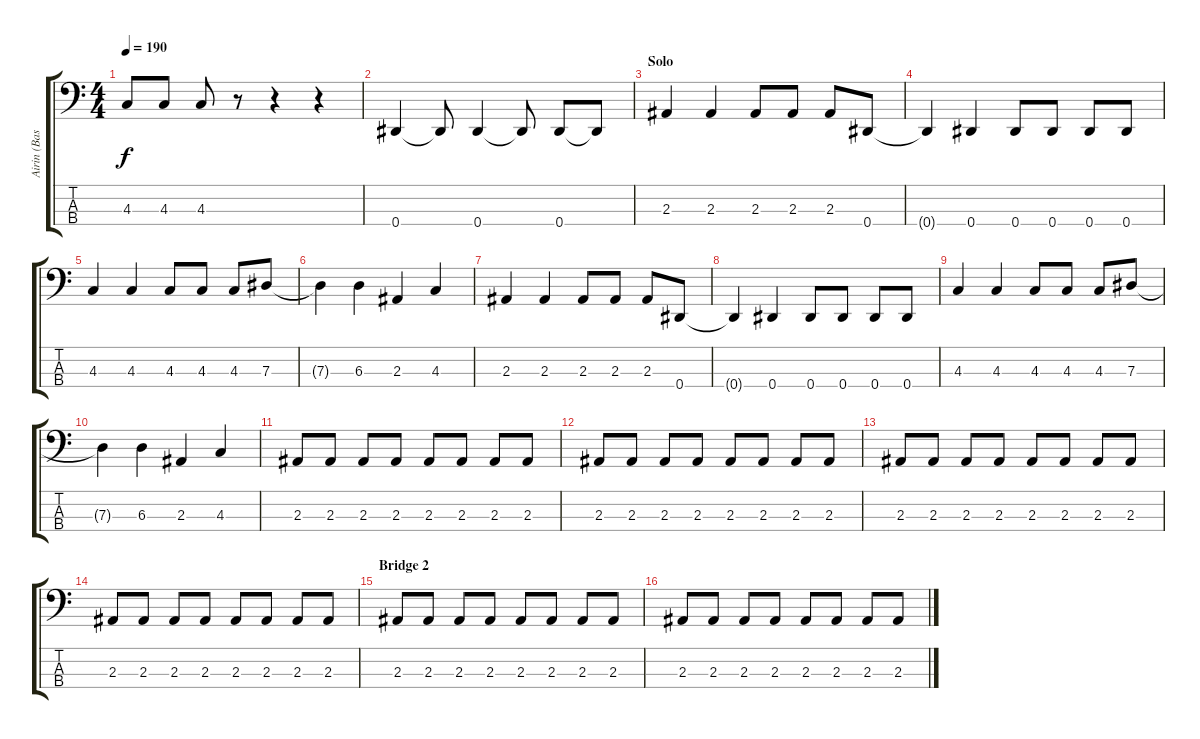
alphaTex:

\track ("Airin (Bass)" "Airin (Bas") {instrument electricbasspick}
\staff {score tabs}
\tuning (Gb2 Db2 Ab1 Eb1) {hide}
\ts (4 4)
\tempo 190
\clef f4
\ks c
4.3.8{dy f} 4.3.8 4.3.8 r.8 r.4 r.4 |
0.4.4 0.4{t}.8 0.4.4 0.4{t}.8 0.4.8 0.4{t}.8 |
\section ("" "Solo")
2.3.4 2.3.4 2.3.8 2.3.8 2.3.8 0.4.8 |
0.4{t}.4 0.4.4 0.4.8 0.4.8 0.4.8 0.4.8 |
4.3.4 4.3.4 4.3.8 4.3.8 4.3.8 7.3.8 |
7.3{t}.4 6.3.4 2.3.4 4.3.4 |
2.3.4 2.3.4 2.3.8 2.3.8 2.3.8 0.4.8 |
0.4{t}.4 0.4.4 0.4.8 0.4.8 0.4.8 0.4.8 |
4.3.4 4.3.4 4.3.8 4.3.8 4.3.8 7.3.8 |
7.3{t}.4 6.3.4 2.3.4 4.3.4 |
2.3.8 2.3.8 2.3.8 2.3.8 2.3.8 2.3.8 2.3.8 2.3.8 |
2.3.8 2.3.8 2.3.8 2.3.8 2.3.8 2.3.8 2.3.8 2.3.8 |
2.3.8 2.3.8 2.3.8 2.3.8 2.3.8 2.3.8 2.3.8 2.3.8 |
2.3.8 2.3.8 2.3.8 2.3.8 2.3.8 2.3.8 2.3.8 2.3.8 |
\section ("" "Bridge 2")
2.3.8 2.3.8 2.3.8 2.3.8 2.3.8 2.3.8 2.3.8 2.3.8 |
2.3.8 2.3.8 2.3.8 2.3.8 2.3.8 2.3.8 2.3.8 2.3.8
